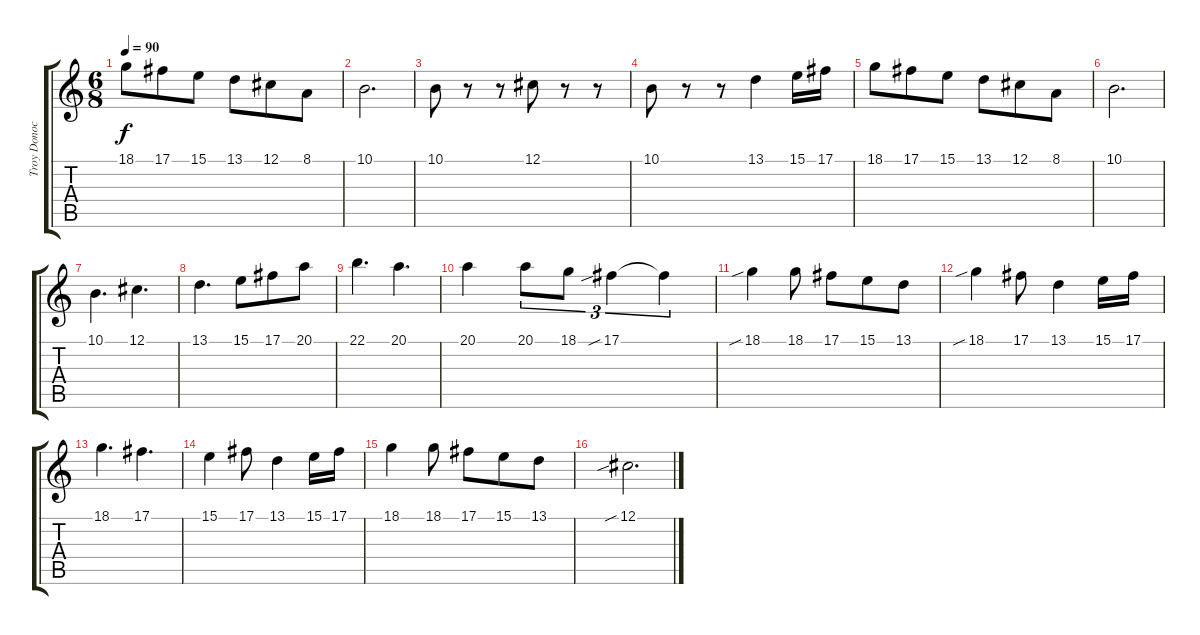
\track ("Troy Donockley" "Troy Donoc") {instrument ocarina}
\staff {score tabs}
\tuning (Db4 Ab3 E3 B2 Gb2 Db2) {hide}
\ts (6 8)
\tempo 90
\clef g2
\ks c
18.1.8{dy f} 17.1.8 15.1.8 13.1.8 12.1.8 8.1.8 |
10.1.2{d} |
10.1.8 r.8 r.8 12.1.8 r.8 r.8 |
10.1.8 r.8 r.8 13.1.4 15.1.16 17.1.16 |
18.1.8 17.1.8 15.1.8 13.1.8 12.1.8 8.1.8 |
10.1.2{d} |
10.1.4{d} 12.1.4{d} |
13.1.4{d} 15.1.8 17.1.8 20.1.8 |
22.1.4{d} 20.1.4{d} |
20.1.4 20.1.8{tu (3 2)} 18.1.8{tu (3 2)} 17.1{sib}.4{tu (3 2)} 17.1{t}.4{tu (3 2)} |
18.1{sib}.4 18.1.8 17.1.8 15.1.8 13.1.8 |
18.1{sib}.4 17.1.8 13.1.4 15.1.16 17.1.16 |
18.1.4{d} 17.1.4{d} |
15.1.4 17.1.8 13.1.4 15.1.16 17.1.16 |
18.1.4 18.1.8 17.1.8 15.1.8 13.1.8 |
12.1{sib}.2{d}
